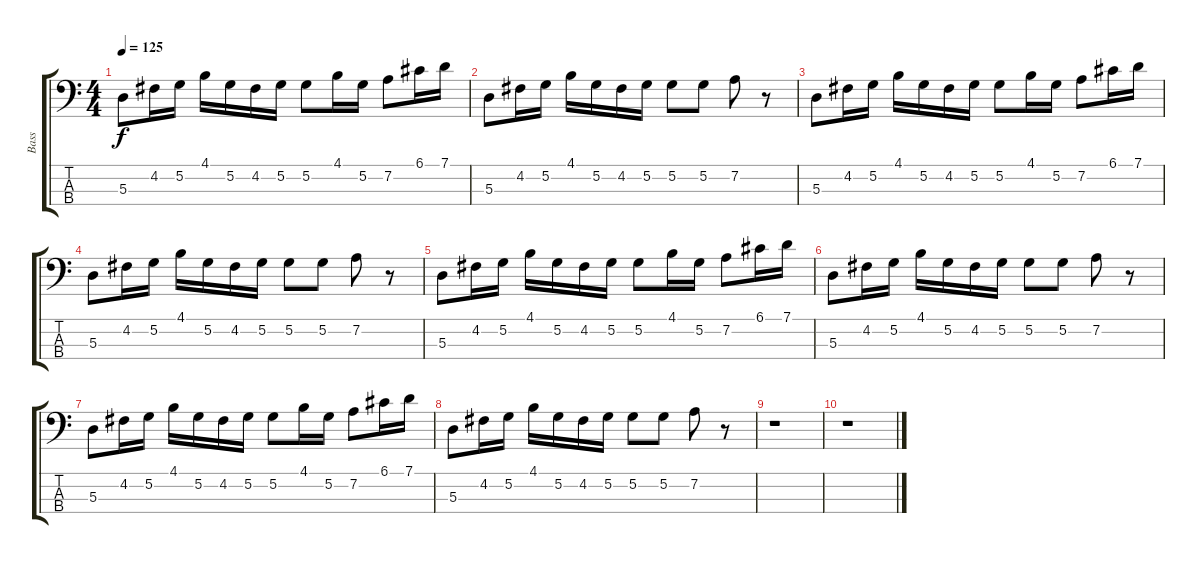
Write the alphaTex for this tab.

\track ("Bass" "Bass") {instrument electricbassfinger}
\staff {score tabs}
\tuning (G2 D2 A1 E1) {hide}
\ts (4 4)
\tempo 125
\clef f4
\ks c
5.3.8{dy f} 4.2.16 5.2.16 4.1.16 5.2.16 4.2.16 5.2.16 5.2.8 4.1.16 5.2.16 7.2.8 6.1.16 7.1.16 |
5.3.8 4.2.16 5.2.16 4.1.16 5.2.16 4.2.16 5.2.16 5.2.8 5.2.8 7.2.8 r.8 |
5.3.8 4.2.16 5.2.16 4.1.16 5.2.16 4.2.16 5.2.16 5.2.8 4.1.16 5.2.16 7.2.8 6.1.16 7.1.16 |
5.3.8 4.2.16 5.2.16 4.1.16 5.2.16 4.2.16 5.2.16 5.2.8 5.2.8 7.2.8 r.8 |
5.3.8 4.2.16 5.2.16 4.1.16 5.2.16 4.2.16 5.2.16 5.2.8 4.1.16 5.2.16 7.2.8 6.1.16 7.1.16 |
5.3.8 4.2.16 5.2.16 4.1.16 5.2.16 4.2.16 5.2.16 5.2.8 5.2.8 7.2.8 r.8 |
5.3.8 4.2.16 5.2.16 4.1.16 5.2.16 4.2.16 5.2.16 5.2.8 4.1.16 5.2.16 7.2.8 6.1.16 7.1.16 |
5.3.8 4.2.16 5.2.16 4.1.16 5.2.16 4.2.16 5.2.16 5.2.8 5.2.8 7.2.8 r.8 |
r.1 |
r.1
